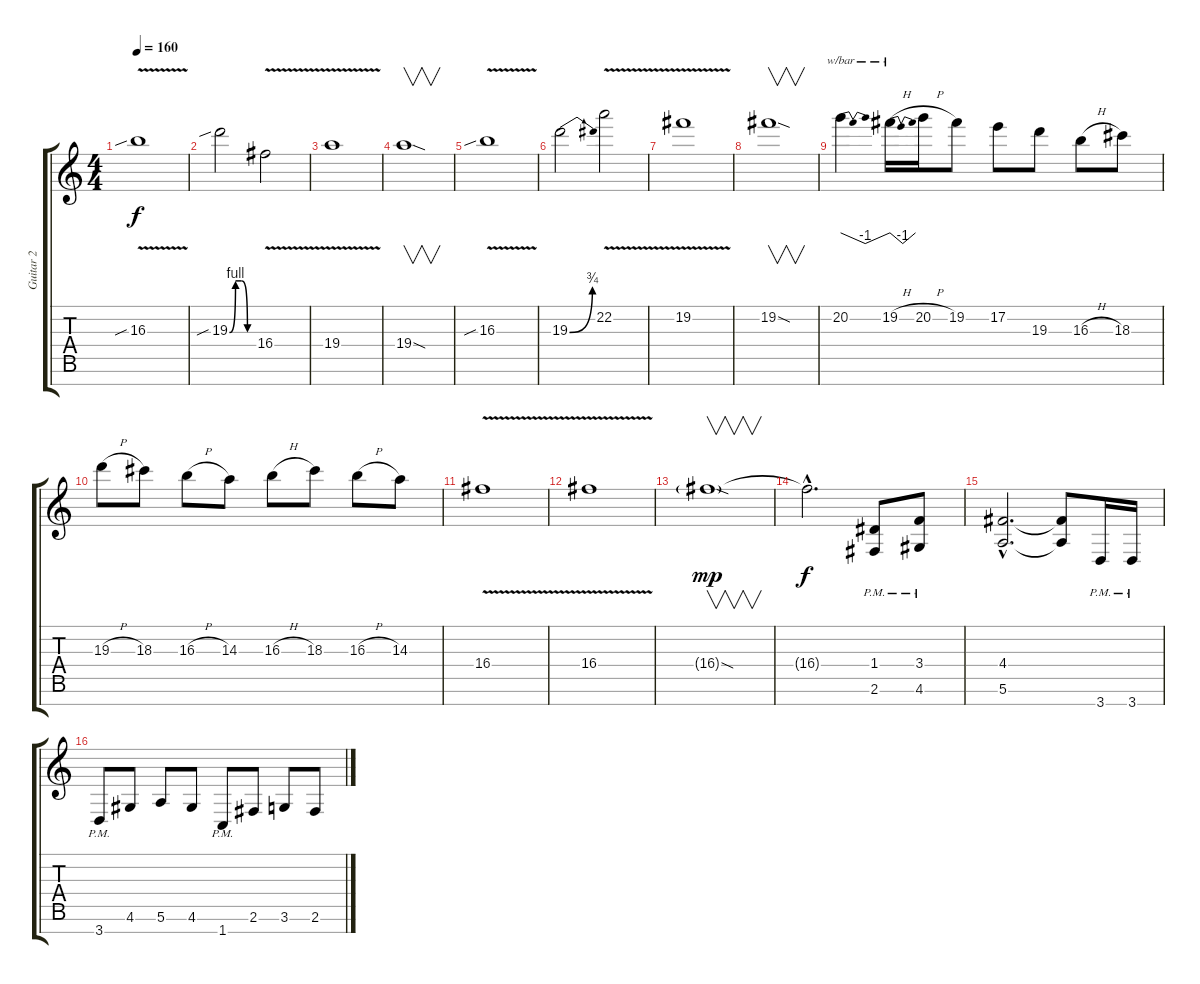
\track ("Guitar 2            " "Guitar 2  ") {instrument distortionguitar}
\staff {score tabs}
\tuning (E4 B3 G3 D3 A2 E2 B1) {hide}
\ts (4 4)
\tempo 160
\clef g2
\ks c
16.3{v sib}.1{dy f} |
19.3{be (custom 0 0 15 4 30 4 45 0 60 0) sib}.2 16.4{v}.2 |
19.4{v}.1 |
19.4{sod}.1{v} |
16.3{v sib}.1 |
19.3{be (bend 0 0 60 3)}.2 22.2{v}.2 |
19.2{v}.1 |
19.2{sod}.1{v} |
20.2.4{tbe (dip default 0 0 30 -4 60 0)} 19.2{h}.16{tbe (dip default 0 0 30 -4 60 0)} 20.2{h}.16 19.2.8 17.2.8 19.3.8 16.3{h}.8 18.3.8 |
19.3{h}.8 18.3.8 16.3{h}.8 14.3.8 16.3{h}.8 18.3.8 16.3{h}.8 14.3.8 |
16.4{v}.1 |
16.4{v}.1 |
16.4{sod g}.1{v dy mp} |
16.4{hac t}.2{d dy f} (1.4{pm} 2.6{pm}).8 (3.4{pm} 4.6{pm}).8 |
(4.4{hac} 5.6{hac}).2{d} (4.4{t} 5.6{t}).8 3.7{pm}.16 3.7{pm}.16 |
3.7{pm}.8 4.6.8 5.6.8 4.6.8 1.7{pm}.8 2.6.8 3.6.8 2.6.8
